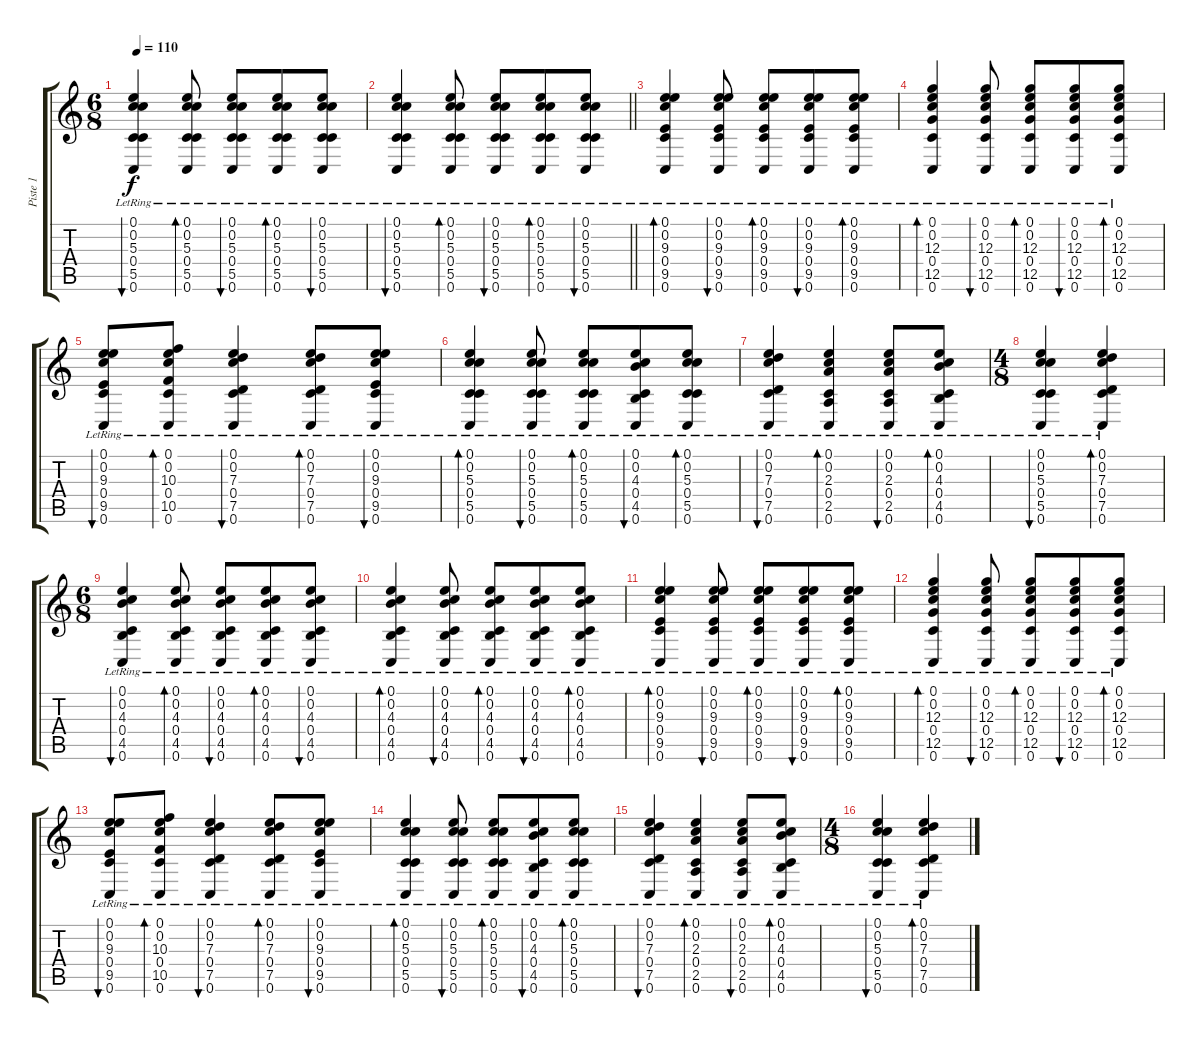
\track ("Piste 1" "Piste 1") {instrument acousticguitarsteel}
\staff {score tabs}
\tuning (E4 C4 G3 C3 G2 C2) {hide}
\ts (6 8)
\tempo 110
\clef g2
\ks c
(0.1{lr} 0.2{lr} 5.3{lr} 0.4{lr} 5.5{lr} 0.6{lr}).4{bu 60 dy f} (0.1{lr} 0.2{lr} 5.3{lr} 0.4{lr} 5.5{lr} 0.6{lr}).8{bd 60} (0.1{lr} 0.2{lr} 5.3{lr} 0.4{lr} 5.5{lr} 0.6{lr}).8{bu 60} (0.1{lr} 0.2{lr} 5.3{lr} 0.4{lr} 5.5{lr} 0.6{lr}).8{bd 60} (0.1{lr} 0.2{lr} 5.3{lr} 0.4{lr} 5.5{lr} 0.6{lr}).8{bu 60} |
\barLineRight lightlight
(0.1{lr} 0.2{lr} 5.3{lr} 0.4{lr} 5.5{lr} 0.6{lr}).4{bu 60} (0.1{lr} 0.2{lr} 5.3{lr} 0.4{lr} 5.5{lr} 0.6{lr}).8{bd 60} (0.1{lr} 0.2{lr} 5.3{lr} 0.4{lr} 5.5{lr} 0.6{lr}).8{bu 60} (0.1{lr} 0.2{lr} 5.3{lr} 0.4{lr} 5.5{lr} 0.6{lr}).8{bd 60} (0.1{lr} 0.2{lr} 5.3{lr} 0.4{lr} 5.5{lr} 0.6{lr}).8{bu 60} |
\section ("" "")
(0.1{lr} 0.2{lr} 9.3{lr} 0.4{lr} 9.5{lr} 0.6{lr}).4{bd 60} (0.1{lr} 0.2{lr} 9.3{lr} 0.4{lr} 9.5{lr} 0.6{lr}).8{bu 60} (0.1{lr} 0.2{lr} 9.3{lr} 0.4{lr} 9.5{lr} 0.6{lr}).8{bd 60} (0.1{lr} 0.2{lr} 9.3{lr} 0.4{lr} 9.5{lr} 0.6{lr}).8{bu 60} (0.1{lr} 0.2{lr} 9.3{lr} 0.4{lr} 9.5{lr} 0.6{lr}).8{bd 60} |
(0.1{lr} 0.2{lr} 12.3{lr} 0.4{lr} 12.5{lr} 0.6{lr}).4{bd 60} (0.1{lr} 0.2{lr} 12.3{lr} 0.4{lr} 12.5{lr} 0.6{lr}).8{bu 60} (0.1{lr} 0.2{lr} 12.3{lr} 0.4{lr} 12.5{lr} 0.6{lr}).8{bd 60} (0.1{lr} 0.2{lr} 12.3{lr} 0.4{lr} 12.5{lr} 0.6{lr}).8{bu 60} (0.1{lr} 0.2{lr} 12.3{lr} 0.4{lr} 12.5{lr} 0.6{lr}).8{bd 60} |
(0.1{lr} 0.2{lr} 9.3{lr} 0.4{lr} 9.5{lr} 0.6{lr}).8{bu 60} (0.1{lr} 0.2{lr} 10.3{lr} 0.4{lr} 10.5{lr} 0.6{lr}).8{bd 60} (0.1{lr} 0.2{lr} 7.3{lr} 0.4{lr} 7.5{lr} 0.6{lr}).4{bu 60} (0.1{lr} 0.2{lr} 7.3{lr} 0.4{lr} 7.5{lr} 0.6{lr}).8{bd 60} (0.1{lr} 0.2{lr} 9.3{lr} 0.4{lr} 9.5{lr} 0.6{lr}).8{bu 60} |
(0.1{lr} 0.2{lr} 5.3{lr} 0.4{lr} 5.5{lr} 0.6{lr}).4{bd 60} (0.1{lr} 0.2{lr} 5.3{lr} 0.4{lr} 5.5{lr} 0.6{lr}).8{bu 60} (0.1{lr} 0.2{lr} 5.3{lr} 0.4{lr} 5.5{lr} 0.6{lr}).8{bd 60} (0.1{lr} 0.2{lr} 4.3{lr} 0.4{lr} 4.5{lr} 0.6{lr}).8{bu 60} (0.1{lr} 0.2{lr} 5.3{lr} 0.4{lr} 5.5{lr} 0.6{lr}).8{bd 60} |
(0.1{lr} 0.2{lr} 7.3{lr} 0.4{lr} 7.5{lr} 0.6{lr}).4{bu 60} (0.1{lr} 0.2{lr} 2.3{lr} 0.4{lr} 2.5{lr} 0.6{lr}).4{bd 60} (0.1{lr} 0.2{lr} 2.3{lr} 0.4{lr} 2.5{lr} 0.6{lr}).8{bu 60} (0.1{lr} 0.2{lr} 4.3{lr} 0.4{lr} 4.5{lr} 0.6{lr}).8{bd 60} |
\ts (4 8)
(0.1{lr} 0.2{lr} 5.3{lr} 0.4{lr} 5.5{lr} 0.6{lr}).4{bu 60} (0.1{lr} 0.2{lr} 7.3{lr} 0.4{lr} 7.5{lr} 0.6{lr}).4{bd 60} |
\ts (6 8)
(0.1{lr} 0.2{lr} 4.3{lr} 0.4{lr} 4.5{lr} 0.6{lr}).4{bu 60} (0.1{lr} 0.2{lr} 4.3{lr} 0.4{lr} 4.5{lr} 0.6{lr}).8{bd 60} (0.1{lr} 0.2{lr} 4.3{lr} 0.4{lr} 4.5{lr} 0.6{lr}).8{bu 60} (0.1{lr} 0.2{lr} 4.3{lr} 0.4{lr} 4.5{lr} 0.6{lr}).8{bd 60} (0.1{lr} 0.2{lr} 4.3{lr} 0.4{lr} 4.5{lr} 0.6{lr}).8{bu 60} |
(0.1{lr} 0.2{lr} 4.3{lr} 0.4{lr} 4.5{lr} 0.6{lr}).4{bd 60} (0.1{lr} 0.2{lr} 4.3{lr} 0.4{lr} 4.5{lr} 0.6{lr}).8{bu 60} (0.1{lr} 0.2{lr} 4.3{lr} 0.4{lr} 4.5{lr} 0.6{lr}).8{bd 60} (0.1{lr} 0.2{lr} 4.3{lr} 0.4{lr} 4.5{lr} 0.6{lr}).8{bu 60} (0.1{lr} 0.2{lr} 4.3{lr} 0.4{lr} 4.5{lr} 0.6{lr}).8{bd 60} |
(0.1{lr} 0.2{lr} 9.3{lr} 0.4{lr} 9.5{lr} 0.6{lr}).4{bd 60} (0.1{lr} 0.2{lr} 9.3{lr} 0.4{lr} 9.5{lr} 0.6{lr}).8{bu 60} (0.1{lr} 0.2{lr} 9.3{lr} 0.4{lr} 9.5{lr} 0.6{lr}).8{bd 60} (0.1{lr} 0.2{lr} 9.3{lr} 0.4{lr} 9.5{lr} 0.6{lr}).8{bu 60} (0.1{lr} 0.2{lr} 9.3{lr} 0.4{lr} 9.5{lr} 0.6{lr}).8{bd 60} |
(0.1{lr} 0.2{lr} 12.3{lr} 0.4{lr} 12.5{lr} 0.6{lr}).4{bd 60} (0.1{lr} 0.2{lr} 12.3{lr} 0.4{lr} 12.5{lr} 0.6{lr}).8{bu 60} (0.1{lr} 0.2{lr} 12.3{lr} 0.4{lr} 12.5{lr} 0.6{lr}).8{bd 60} (0.1{lr} 0.2{lr} 12.3{lr} 0.4{lr} 12.5{lr} 0.6{lr}).8{bu 60} (0.1{lr} 0.2{lr} 12.3{lr} 0.4{lr} 12.5{lr} 0.6{lr}).8{bd 60} |
(0.1{lr} 0.2{lr} 9.3{lr} 0.4{lr} 9.5{lr} 0.6{lr}).8{bu 60} (0.1{lr} 0.2{lr} 10.3{lr} 0.4{lr} 10.5{lr} 0.6{lr}).8{bd 60} (0.1{lr} 0.2{lr} 7.3{lr} 0.4{lr} 7.5{lr} 0.6{lr}).4{bu 60} (0.1{lr} 0.2{lr} 7.3{lr} 0.4{lr} 7.5{lr} 0.6{lr}).8{bd 60} (0.1{lr} 0.2{lr} 9.3{lr} 0.4{lr} 9.5{lr} 0.6{lr}).8{bu 60} |
(0.1{lr} 0.2{lr} 5.3{lr} 0.4{lr} 5.5{lr} 0.6{lr}).4{bd 60} (0.1{lr} 0.2{lr} 5.3{lr} 0.4{lr} 5.5{lr} 0.6{lr}).8{bu 60} (0.1{lr} 0.2{lr} 5.3{lr} 0.4{lr} 5.5{lr} 0.6{lr}).8{bd 60} (0.1{lr} 0.2{lr} 4.3{lr} 0.4{lr} 4.5{lr} 0.6{lr}).8{bu 60} (0.1{lr} 0.2{lr} 5.3{lr} 0.4{lr} 5.5{lr} 0.6{lr}).8{bd 60} |
(0.1{lr} 0.2{lr} 7.3{lr} 0.4{lr} 7.5{lr} 0.6{lr}).4{bu 60} (0.1{lr} 0.2{lr} 2.3{lr} 0.4{lr} 2.5{lr} 0.6{lr}).4{bd 60} (0.1{lr} 0.2{lr} 2.3{lr} 0.4{lr} 2.5{lr} 0.6{lr}).8{bu 60} (0.1{lr} 0.2{lr} 4.3{lr} 0.4{lr} 4.5{lr} 0.6{lr}).8{bd 60} |
\ts (4 8)
(0.1{lr} 0.2{lr} 5.3{lr} 0.4{lr} 5.5{lr} 0.6{lr}).4{bu 60} (0.1{lr} 0.2{lr} 7.3{lr} 0.4{lr} 7.5{lr} 0.6{lr}).4{bd 60}
